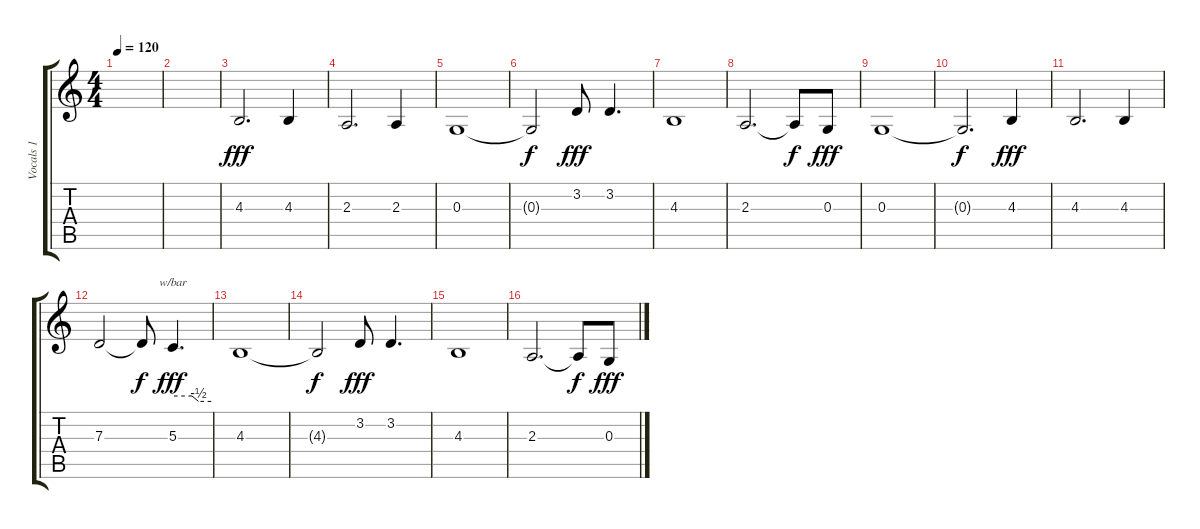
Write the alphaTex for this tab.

\track ("Vocals 1" "Vocals 1") {instrument tenorsax}
\staff {score tabs}
\tuning (E4 B3 G3 D3 A2 E2) {hide}
\ts (4 4)
\tempo 120
\clef g2
\ks c
|
|
4.3.2{d dy fff balance 3} 4.3.4 |
2.3.2{d} 2.3.4 |
0.3.1 |
0.3{t}.2{dy f} 3.2.8{dy fff} 3.2.4{d} |
4.3.1 |
2.3.2{d} 2.3{t}.8{dy f} 0.3.8{dy fff} |
0.3.1 |
0.3{t}.2{d dy f} 4.3.4{dy fff} |
4.3.2{d} 4.3.4 |
7.3.2 7.3{t}.8{dy f} 5.3.4{d tbe (custom default 0 0 30 0 40 -2 60 -2) dy fff} |
4.3.1 |
4.3{t}.2{dy f} 3.2.8{dy fff} 3.2.4{d} |
4.3.1 |
2.3.2{d} 2.3{t}.8{dy f} 0.3.8{dy fff}
